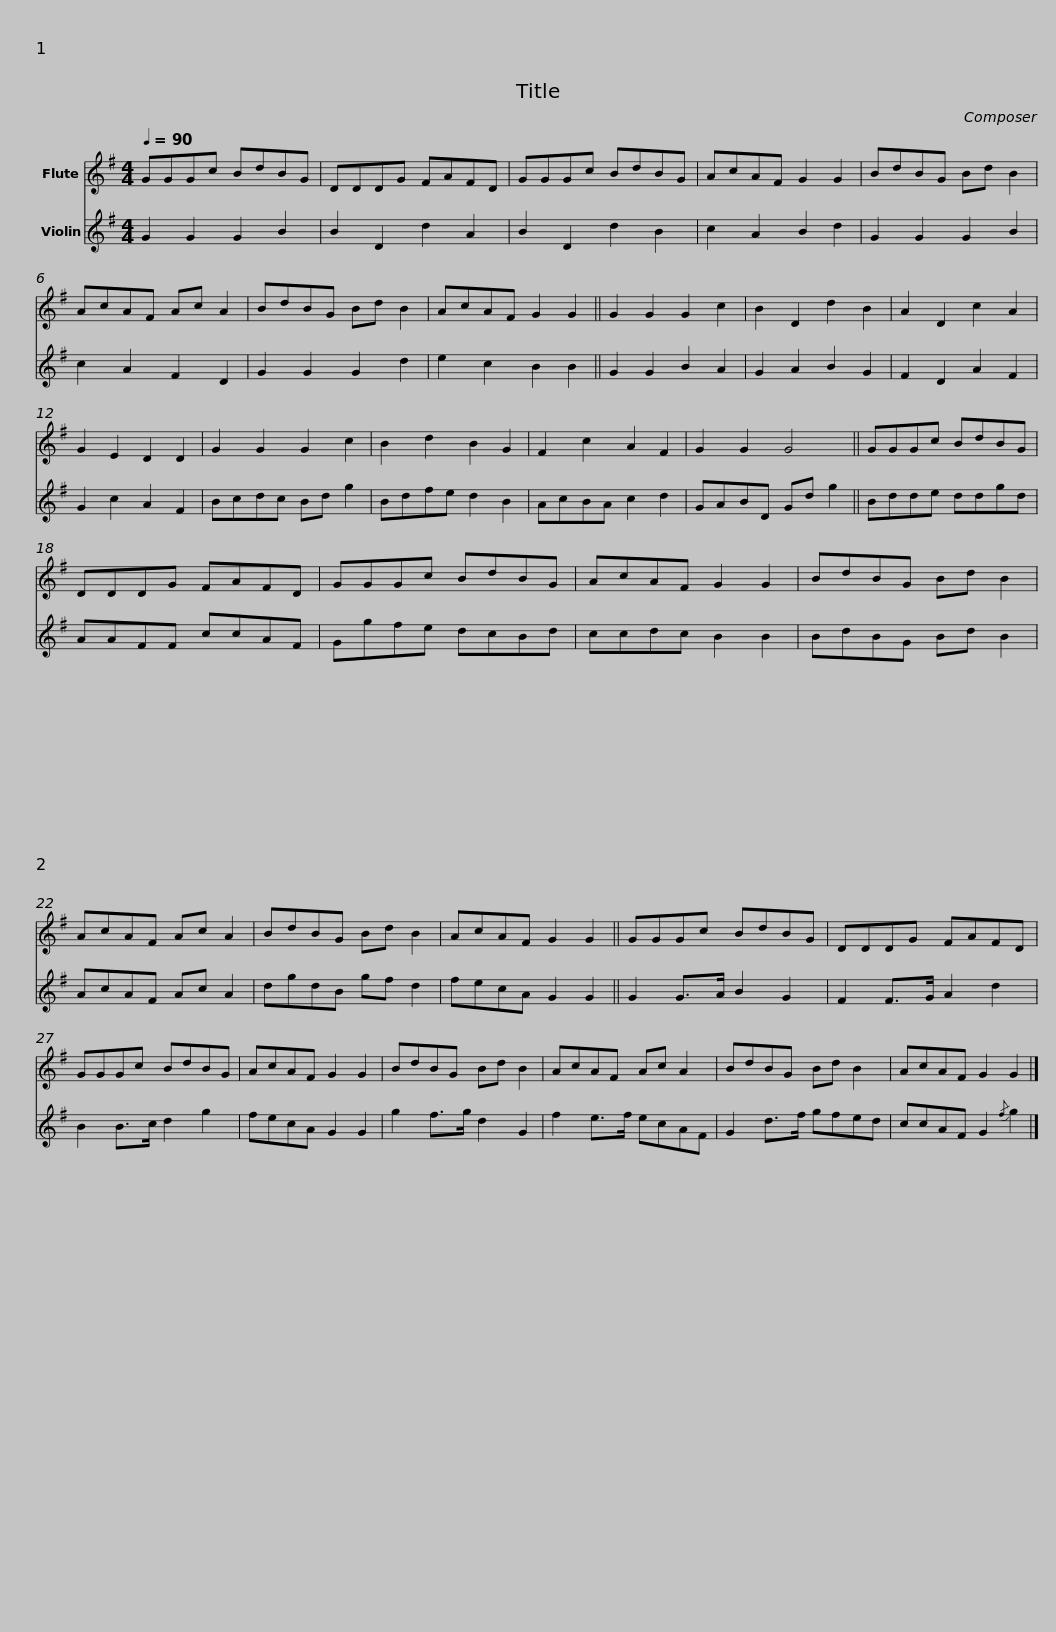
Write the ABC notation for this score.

X:1
%%score 1 2
L:1/8
Q:1/4=90
M:4/4
I:linebreak $
K:G
V:1 treble
V:2 treble
V:1
 GGGc BdBG | DDDG FAFD | GGGc BdBG | AcAF G2 G2 | BdBG Bd B2 | %5
 AcAF Ac A2 |$ BdBG Bd B2 | AcAF G2 G2 || G2 G2 G2 c2 | B2 D2 d2 B2 | %10
 A2 D2 c2 A2 | G2 E2 D2 D2 | G2 G2 G2 c2 | B2 d2 B2 G2 |$ F2 c2 A2 F2 | %15
 G2 G2 G4 || GGGc BdBG | DDDG FAFD | GGGc BdBG | AcAF G2 G2 |$ %20
 BdBG Bd B2 | AcAF Ac A2 | BdBG Bd B2 | AcAF G2 G2 || GGGc BdBG | %25
 DDDG FAFD |$ GGGc BdBG | AcAF G2 G2 | BdBG Bd B2 | AcAF Ac A2 | %30
 BdBG Bd B2 | AcAF G2 G2 |] %32
V:2
 G2 G2 G2 B2 | B2 D2 d2 A2 | B2 D2 d2 B2 | c2 A2 B2 d2 | G2 G2 G2 B2 | %5
 c2 A2 F2 D2 |$ G2 G2 G2 d2 | e2 c2 B2 B2 || G2 G2 B2 A2 | G2 A2 B2 G2 | %10
 F2 D2 A2 F2 | G2 c2 A2 F2 | Bcdc Bd g2 | Bdfe d2 B2 |$ AcBA c2 d2 | %15
 GABD Gd g2 || Bdde ddgd | AAFF ccAF | Ggfe dcBd | ccdc B2 B2 |$ %20
 BdBG Bd B2 | AcAF Ac A2 | dgdB gf d2 | fecA G2 G2 || G2 G>A B2 G2 | %25
 F2 F>G A2 d2 |$ B2 B>c d2 g2 | fecA G2 G2 | g2 f>g d2 G2 | f2 e>f ecAF | %30
 G2 d>f gfed | ccAF G2{/f} g2 |] %32
